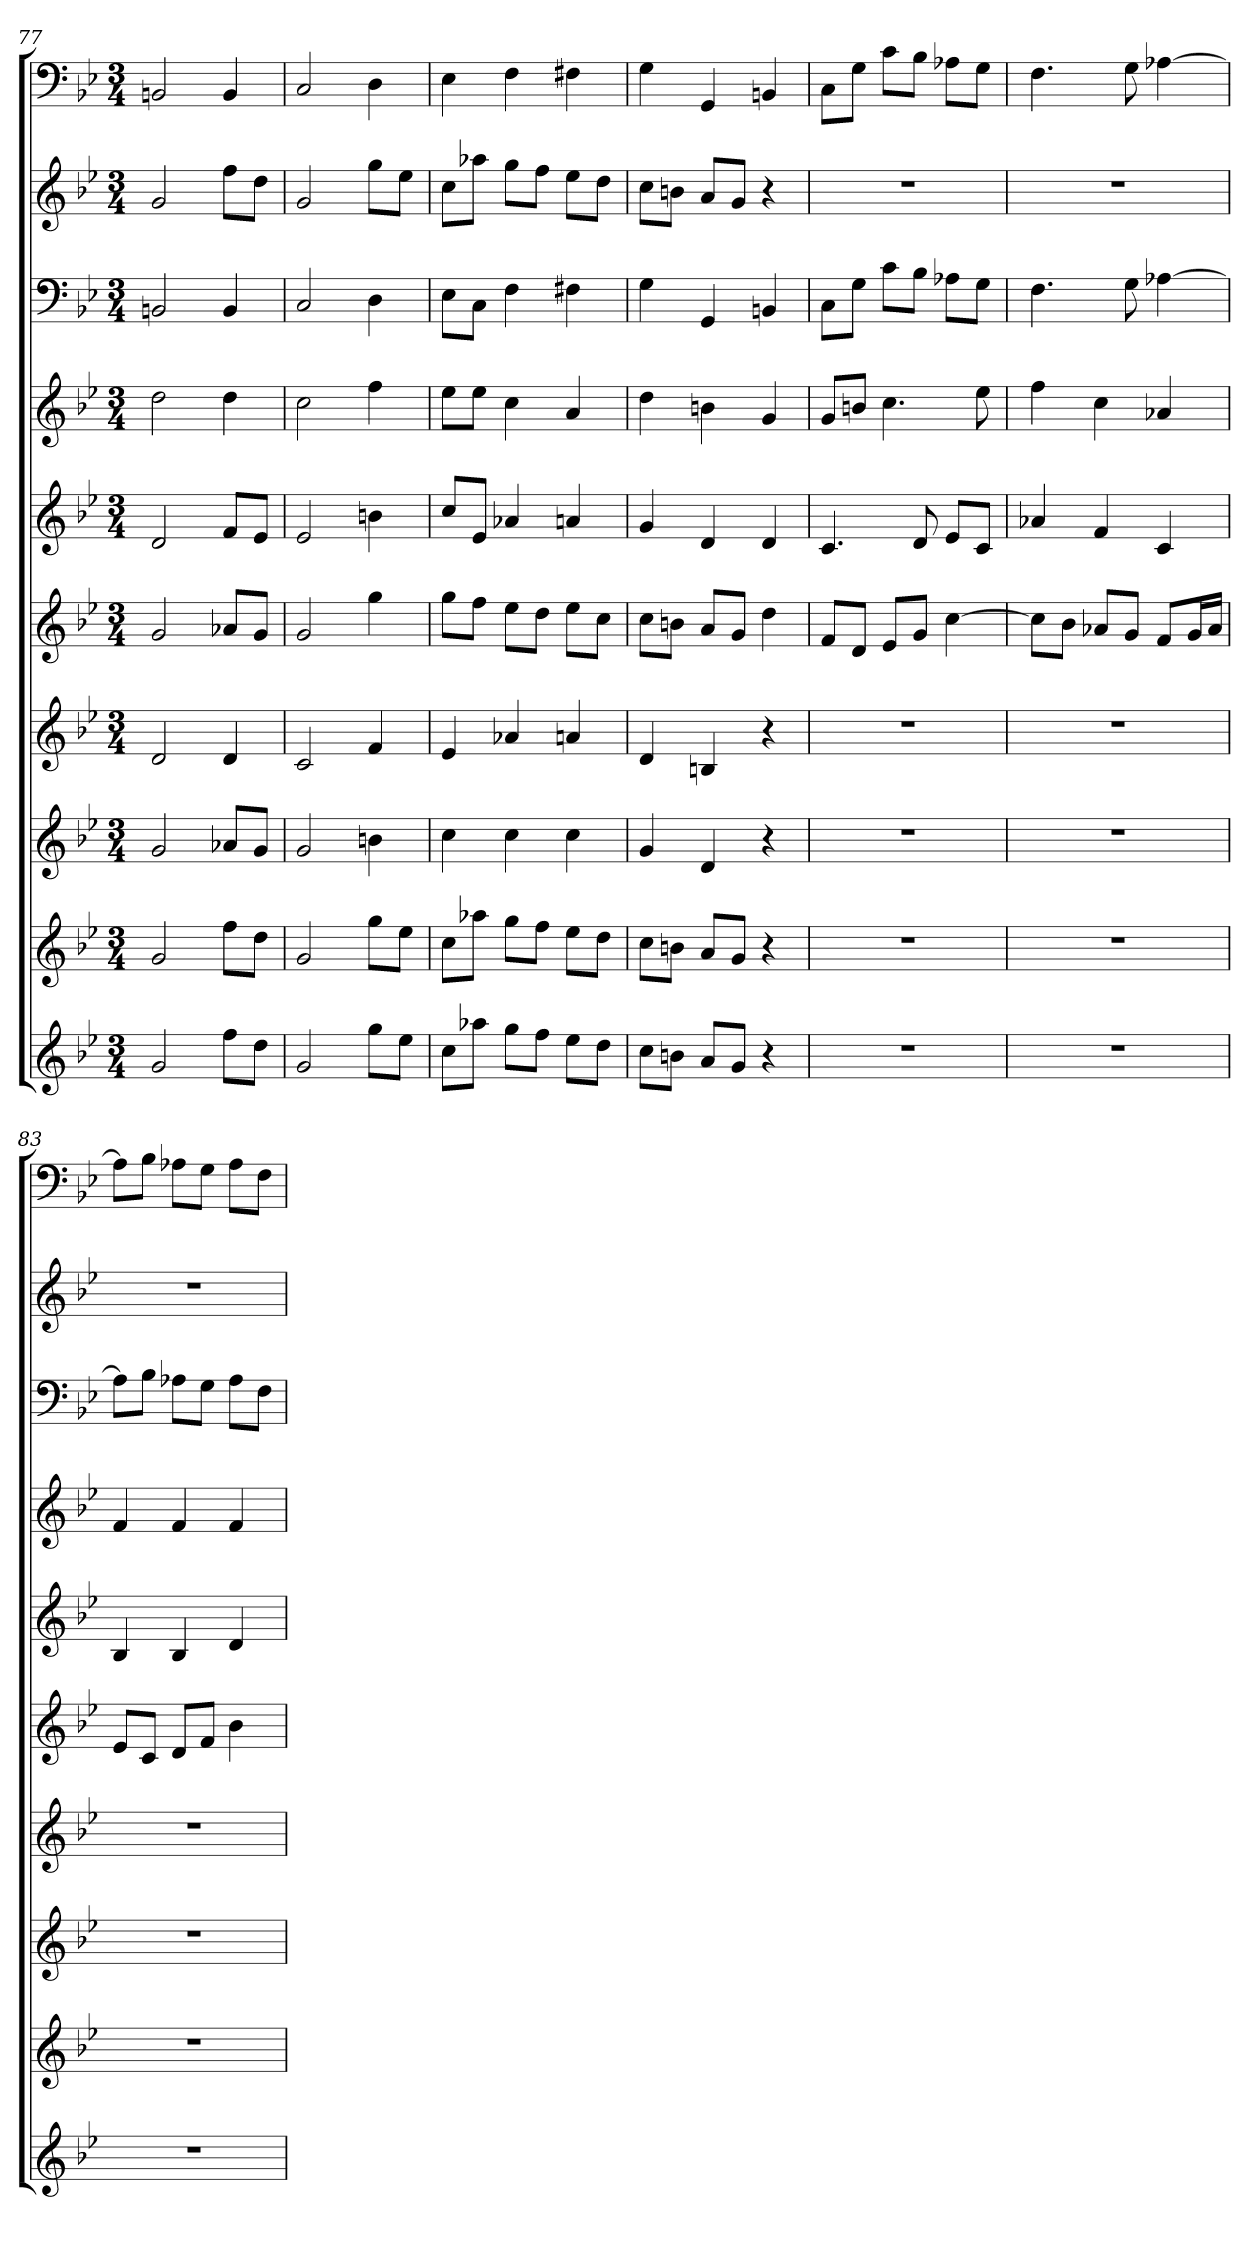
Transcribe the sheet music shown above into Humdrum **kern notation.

**kern	**kern	**kern	**kern	**kern	**kern	**kern	**kern	**kern	**kern
*part10	*part9	*part8	*part7	*part6	*part5	*part4	*part3	*part2	*part1
*staff10	*staff9	*staff8	*staff7	*staff6	*staff5	*staff4	*staff3	*staff2	*staff1
*clefG2	*clefG2	*clefG2	*clefG2	*clefG2	*clefG2	*clefG2	*clefF4	*clefG2	*clefF4
*k[b-e-]	*k[b-e-]	*k[b-e-]	*k[b-e-]	*k[b-e-]	*k[b-e-]	*k[b-e-]	*k[b-e-]	*k[b-e-]	*k[b-e-]
*g:	*g:	*g:	*g:	*g:	*g:	*g:	*g:	*g:	*g:
*M3/4	*M3/4	*M3/4	*M3/4	*M3/4	*M3/4	*M3/4	*M3/4	*M3/4	*M3/4
=77	=77	=77	=77	=77	=77	=77	=77	=77	=77
2g	2g	2g	2d	2g	2d	2dd	2BBn	2g	2BBn
8ff\L	8ff\L	8a-X/L	4d	8a-X/L	8f/L	4dd	4BB	8ff\L	4BB
8dd\J	8dd\J	8g/J	.	8g/J	8e-/J	.	.	8dd\J	.
=78	=78	=78	=78	=78	=78	=78	=78	=78	=78
2g	2g	2g	2c	2g	2e-	2cc	2C	2g	2C
8gg\L	8gg\L	4bn	4f	4gg	4bn	4ff	4D	8gg\L	4D
8ee-\J	8ee-\J	.	.	.	.	.	.	8ee-\J	.
=79	=79	=79	=79	=79	=79	=79	=79	=79	=79
8cc\L	8cc\L	4cc	4e-	8gg\L	8cc/L	8ee-\L	8E-\L	8cc\L	4E-
8aa-X\J	8aa-X\J	.	.	8ff\J	8e-/J	8ee-\J	8C\J	8aa-X\J	.
8gg\L	8gg\L	4cc	4a-X	8ee-\L	4a-X	4cc	4F	8gg\L	4F
8ff\J	8ff\J	.	.	8dd\J	.	.	.	8ff\J	.
8ee-\L	8ee-\L	4cc	4an	8ee-\L	4an	4a	4F#X	8ee-\L	4F#X
8dd\J	8dd\J	.	.	8cc\J	.	.	.	8dd\J	.
=80	=80	=80	=80	=80	=80	=80	=80	=80	=80
8cc\L	8cc\L	4g	4d	8cc\L	4g	4dd	4G	8cc\L	4G
8bn\J	8bn\J	.	.	8bn\J	.	.	.	8bn\J	.
8a/L	8a/L	4d	4Bn	8a/L	4d	4bn	4GG	8a/L	4GG
8g/J	8g/J	.	.	8g/J	.	.	.	8g/J	.
4r	4r	4r	4r	4dd	4d	4g	4BBn	4r	4BBn
=81	=81	=81	=81	=81	=81	=81	=81	=81	=81
2.r	2.r	2.r	2.r	8f/L	4.c	8g/L	8C\L	2.r	8C\L
.	.	.	.	8d/J	.	8bn/J	8G\J	.	8G\J
.	.	.	.	8e-/L	.	4.cc	8c\L	.	8c\L
.	.	.	.	8g/J	8d	.	8B-\J	.	8B-\J
.	.	.	.	[4cc	8e-/L	.	8A-X\L	.	8A-X\L
.	.	.	.	.	8c/J	8ee-	8G\J	.	8G\J
=82	=82	=82	=82	=82	=82	=82	=82	=82	=82
2.r	2.r	2.r	2.r	8cc\L]	4a-X	4ff	4.F	2.r	4.F
.	.	.	.	8b-\J	.	.	.	.	.
.	.	.	.	8a-X/L	4f	4cc	.	.	.
.	.	.	.	8g/J	.	.	8G	.	8G
.	.	.	.	8f/L	4c	4a-X	[4A-X	.	[4A-X
.	.	.	.	16g/L	.	.	.	.	.
.	.	.	.	16a-/JJ	.	.	.	.	.
=83	=83	=83	=83	=83	=83	=83	=83	=83	=83
2.r	2.r	2.r	2.r	8e-/L	4B-	4f	8A-\L]	2.r	8A-\L]
.	.	.	.	8c/J	.	.	8B-\J	.	8B-\J
.	.	.	.	8d/L	4B-	4f	8A-X\L	.	8A-X\L
.	.	.	.	8f/J	.	.	8G\J	.	8G\J
.	.	.	.	4b-	4d	4f	8A-\L	.	8A-\L
.	.	.	.	.	.	.	8F\J	.	8F\J
=	=	=	=	=	=	=	=	=	=
*-	*-	*-	*-	*-	*-	*-	*-	*-	*-
